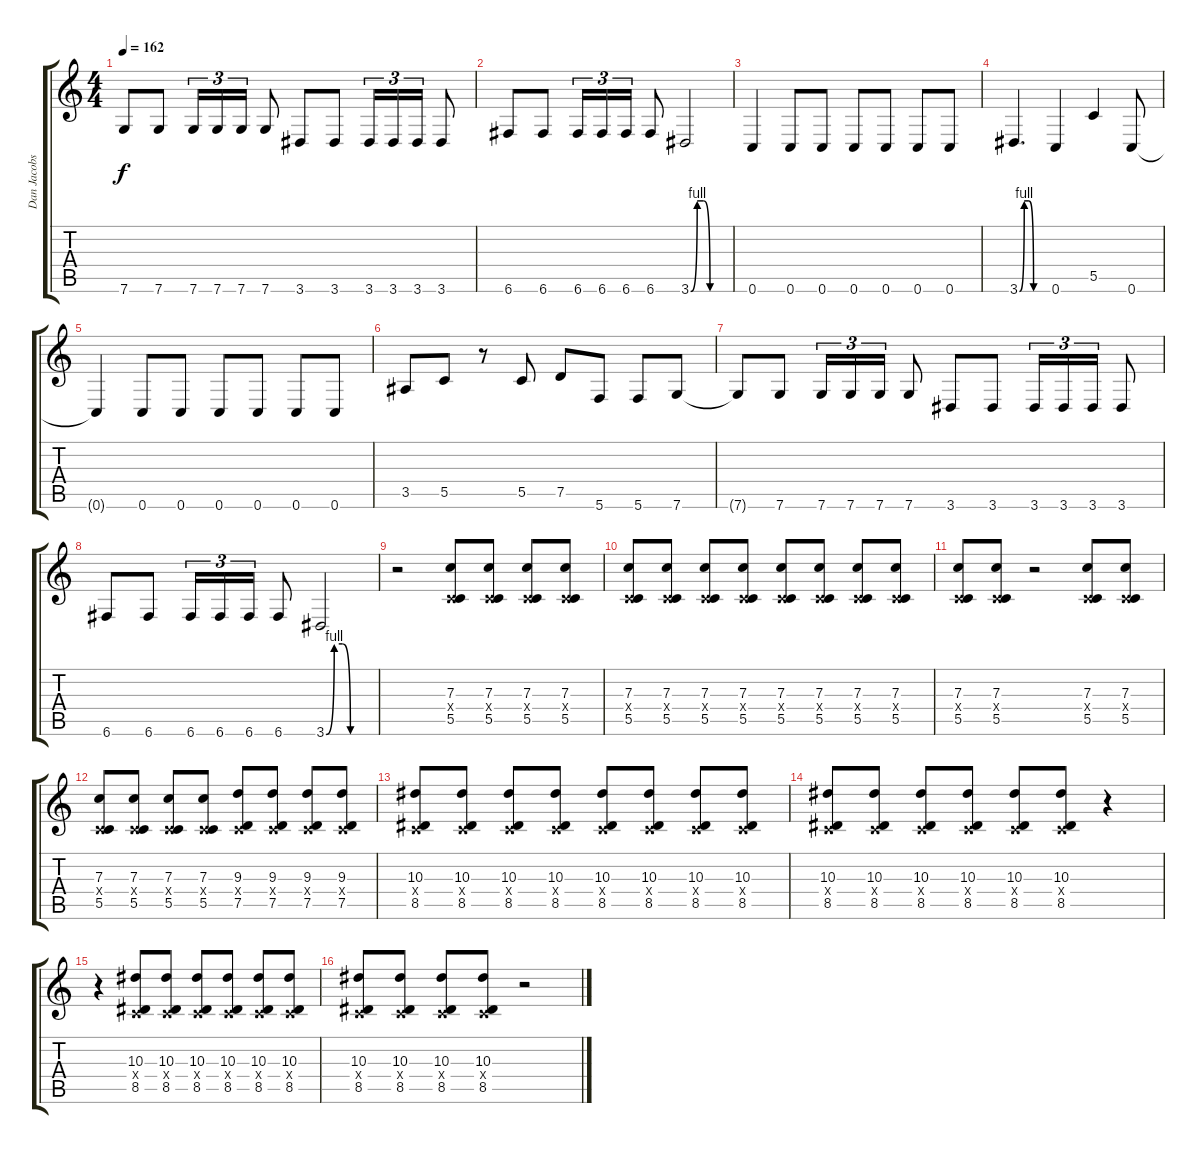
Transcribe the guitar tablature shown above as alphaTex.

\track ("Dan Jacobs" "Dan Jacobs") {instrument distortionguitar}
\staff {score tabs}
\tuning (D4 A3 F3 C3 G2 C2) {hide}
\ts (4 4)
\tempo 162
\clef g2
\ks c
7.6{t}.8{dy f} 7.6.8 7.6.16{tu (3 2)} 7.6.16{tu (3 2)} 7.6.16{tu (3 2)} 7.6.8 3.6.8 3.6.8 3.6.16{tu (3 2)} 3.6.16{tu (3 2)} 3.6.16{tu (3 2)} 3.6.8 |
6.6.8 6.6.8 6.6.16{tu (3 2)} 6.6.16{tu (3 2)} 6.6.16{tu (3 2)} 6.6.8 3.6{be (custom 0 0 10 4 20 4 30 0 60 0)}.2 |
0.6.4 0.6.8 0.6.8 0.6.8 0.6.8 0.6.8 0.6.8 |
3.6{be (custom 0 0 10 4 20 4 30 0 60 0)}.4{d} 0.6.4 5.5.4 0.6.8 |
0.6{t}.4 0.6.8 0.6.8 0.6.8 0.6.8 0.6.8 0.6.8 |
3.5.8 5.5.8 r.8 5.5.8 7.5.8 5.6.8 5.6.8 7.6.8 |
7.6{t}.8 7.6.8 7.6.16{tu (3 2)} 7.6.16{tu (3 2)} 7.6.16{tu (3 2)} 7.6.8 3.6.8 3.6.8 3.6.16{tu (3 2)} 3.6.16{tu (3 2)} 3.6.16{tu (3 2)} 3.6.8 |
6.6.8 6.6.8 6.6.16{tu (3 2)} 6.6.16{tu (3 2)} 6.6.16{tu (3 2)} 6.6.8 3.6{be (custom 0 0 10 4 20 4 30 0 60 0)}.2 |
r.2 (7.3 0.4{x} 5.5).8 (7.3 0.4{x} 5.5).8 (7.3 0.4{x} 5.5).8 (7.3 0.4{x} 5.5).8 |
(7.3 0.4{x} 5.5).8 (7.3 0.4{x} 5.5).8 (7.3 0.4{x} 5.5).8 (7.3 0.4{x} 5.5).8 (7.3 0.4{x} 5.5).8 (7.3 0.4{x} 5.5).8 (7.3 0.4{x} 5.5).8 (7.3 0.4{x} 5.5).8 |
(7.3 0.4{x} 5.5).8 (7.3 0.4{x} 5.5).8 r.2 (7.3 0.4{x} 5.5).8 (7.3 0.4{x} 5.5).8 |
(7.3 0.4{x} 5.5).8 (7.3 0.4{x} 5.5).8 (7.3 0.4{x} 5.5).8 (7.3 0.4{x} 5.5).8 (9.3 0.4{x} 7.5).8 (9.3 0.4{x} 7.5).8 (9.3 0.4{x} 7.5).8 (9.3 0.4{x} 7.5).8 |
(10.3 0.4{x} 8.5).8 (10.3 0.4{x} 8.5).8 (10.3 0.4{x} 8.5).8 (10.3 0.4{x} 8.5).8 (10.3 0.4{x} 8.5).8 (10.3 0.4{x} 8.5).8 (10.3 0.4{x} 8.5).8 (10.3 0.4{x} 8.5).8 |
(10.3 0.4{x} 8.5).8 (10.3 0.4{x} 8.5).8 (10.3 0.4{x} 8.5).8 (10.3 0.4{x} 8.5).8 (10.3 0.4{x} 8.5).8 (10.3 0.4{x} 8.5).8 r.4 |
r.4 (10.3 0.4{x} 8.5).8 (10.3 0.4{x} 8.5).8 (10.3 0.4{x} 8.5).8 (10.3 0.4{x} 8.5).8 (10.3 0.4{x} 8.5).8 (10.3 0.4{x} 8.5).8 |
(10.3 0.4{x} 8.5).8 (10.3 0.4{x} 8.5).8 (10.3 0.4{x} 8.5).8 (10.3 0.4{x} 8.5).8 r.2
